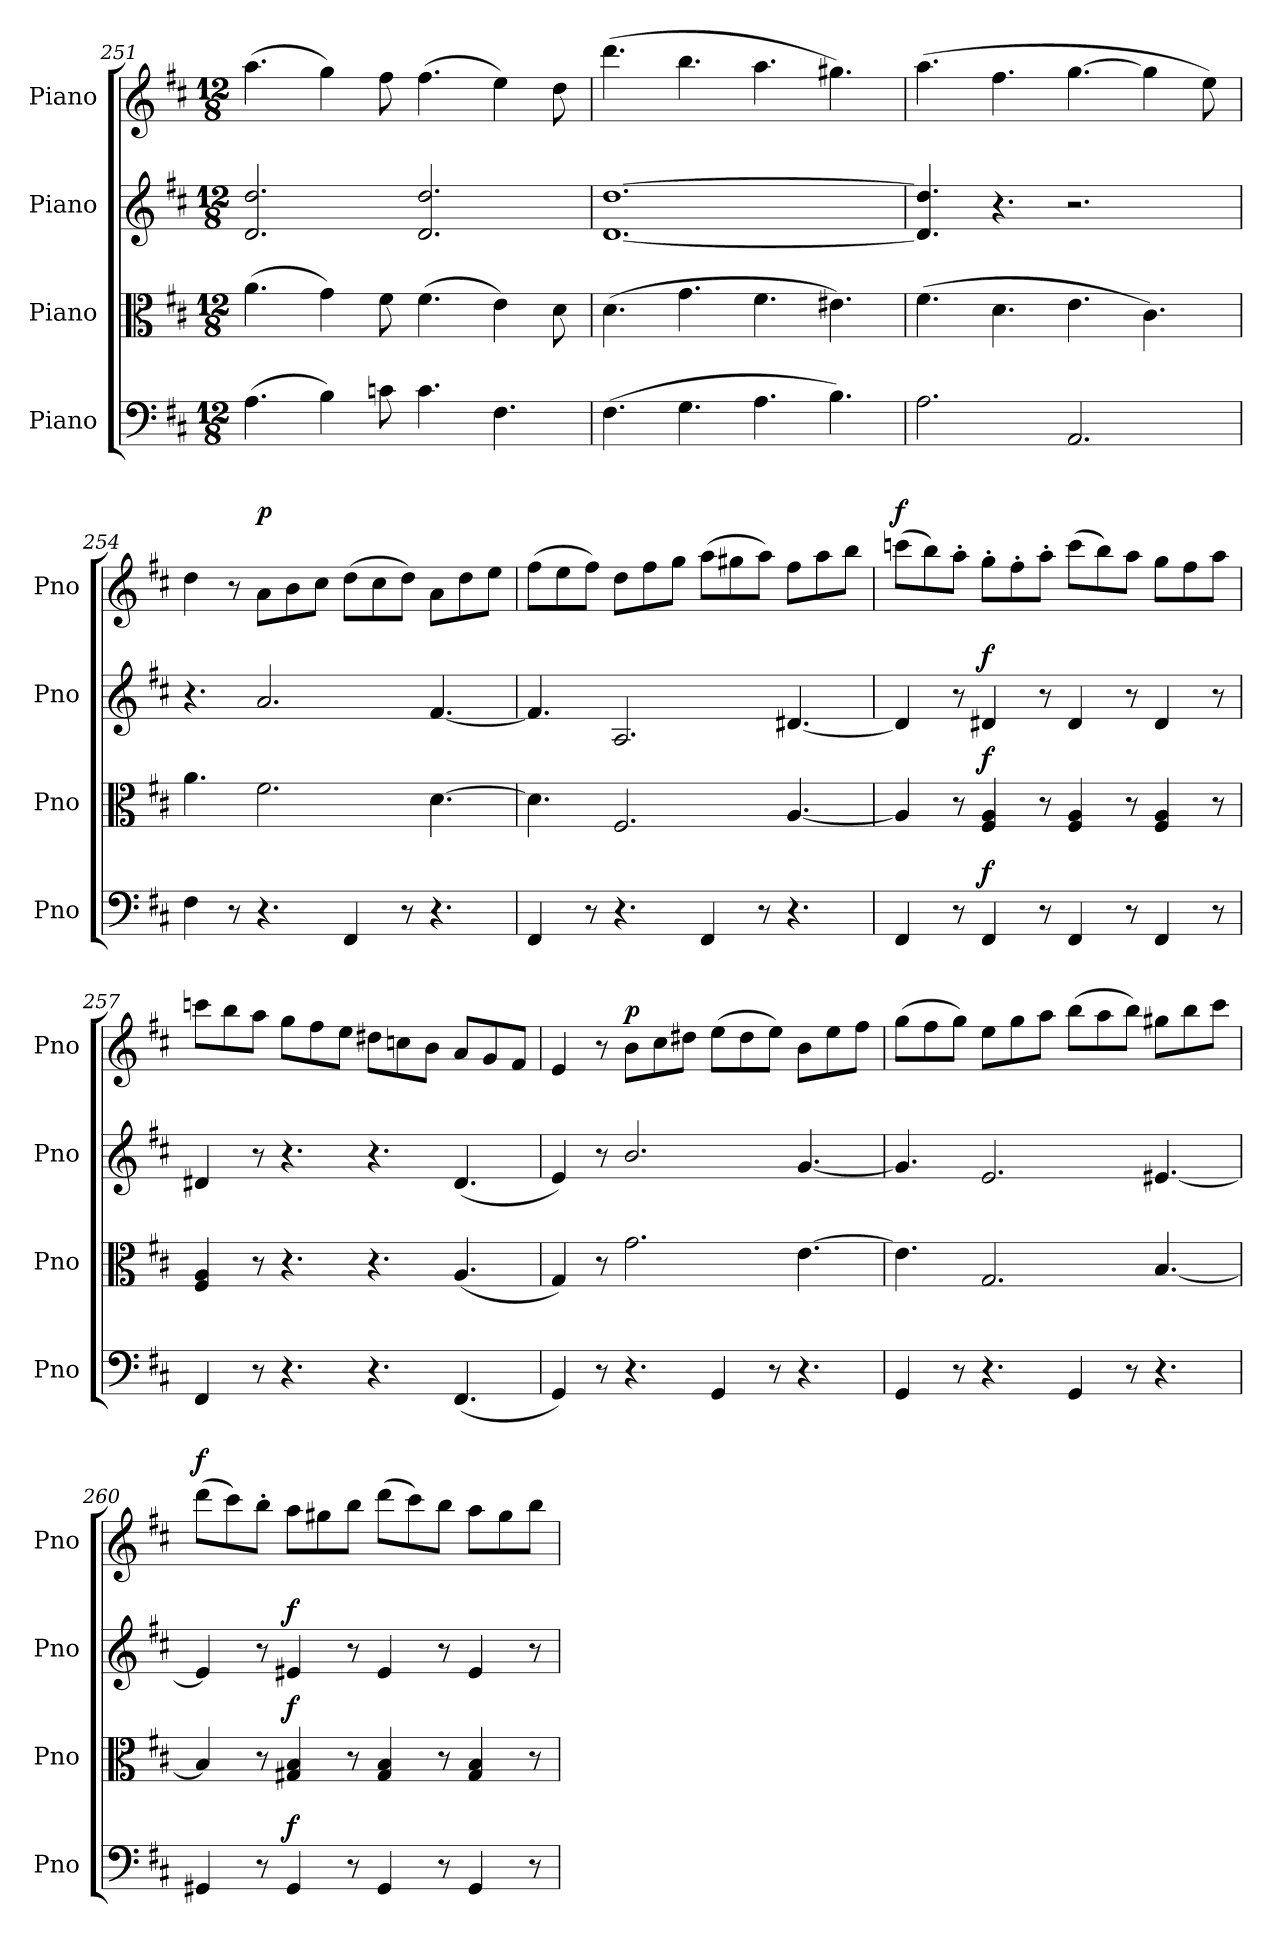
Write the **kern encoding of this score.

**kern	**dynam	**kern	**dynam	**kern	**dynam	**kern	**dynam
*part4	*part4	*part3	*part3	*part2	*part2	*part1	*part1
*staff4	*staff4	*staff3	*staff3	*staff2	*staff2	*staff1	*staff1
*I"Piano	*	*I"Piano	*	*I"Piano	*	*I"Piano	*
*I'Pno	*	*I'Pno	*	*I'Pno	*	*I'Pno	*
!!LO:LB:g=z
*clefF4	*	*clefC3	*	*clefG2	*	*clefG2	*
*k[f#c#]	*	*k[f#c#]	*	*k[f#c#]	*	*k[f#c#]	*
*M12/8	*	*M12/8	*	*M12/8	*	*M12/8	*
=251	=251	=251	=251	=251	=251	=251	=251
(4.A\	.	(4.a\	.	2.d/ 2.dd/	.	(4.aa\	.
4B\)	.	4g\)	.	.	.	4gg\)	.
8cn\	.	8f#\	.	.	.	8ff#\	.
4.c\	.	(4.f#\	.	2.d/ 2.dd/	.	(4.ff#\	.
4.F#\	.	4e\)	.	.	.	4ee\)	.
.	.	8d\	.	.	.	8dd\	.
=252	=252	=252	=252	=252	=252	=252	=252
(4.F#\	.	(4.d\	.	[1.d [1.dd	.	(4.ddd\	.
4.G\	.	4.g\	.	.	.	4.bb\	.
4.A\	.	4.f#\	.	.	.	4.aa\	.
4.B\)	.	4.e#X\)	.	.	.	4.gg#X\)	.
=253	=253	=253	=253	=253	=253	=253	=253
2.A\	.	(4.f#\	.	4.d/] 4.dd/]	.	(4.aa\	.
.	.	4.d\	.	4.r	.	4.ff#\	.
2.AA/	.	4.e\	.	2.r	.	[4.gg\	.
.	.	4.c#\)	.	.	.	4gg\]	.
.	.	.	.	.	.	8ee\)	.
=254	=254	=254	=254	=254	=254	=254	=254
4F#\	.	4.a\	.	4.r	.	4dd\	.
8r	.	.	.	.	.	8r	.
!	!	!	!	!	!	!	!LO:DY:a
4.r	.	2.f#\	.	2.a/	.	8a\L	p
.	.	.	.	.	.	8b\	.
.	.	.	.	.	.	8cc#\J	.
4FF#/	.	.	.	.	.	(8dd\L	.
.	.	.	.	.	.	8cc#\	.
8r	.	.	.	.	.	8dd\J)	.
4.r	.	[4.d\	.	[4.f#/	.	8a\L	.
.	.	.	.	.	.	8dd\	.
.	.	.	.	.	.	8ee\J	.
=255	=255	=255	=255	=255	=255	=255	=255
4FF#/	.	4.d\]	.	4.f#/]	.	(8ff#\L	.
.	.	.	.	.	.	8ee\	.
8r	.	.	.	.	.	8ff#\J)	.
4.r	.	2.F#/	.	2.A/	.	8dd\L	.
.	.	.	.	.	.	8ff#\	.
.	.	.	.	.	.	8gg\J	.
4FF#/	.	.	.	.	.	(8aa\L	.
.	.	.	.	.	.	8gg#X\	.
8r	.	.	.	.	.	8aa\J)	.
4.r	.	[4.A/	.	[4.d#X/	.	8ff#\L	.
.	.	.	.	.	.	8aa\	.
.	.	.	.	.	.	8bb\J	.
=256	=256	=256	=256	=256	=256	=256	=256
!	!	!	!	!	!	!	!LO:DY:a
4FF#/	.	4A/]	.	4d#/]	.	(8cccn\L	f
.	.	.	.	.	.	8bb\)	.
8r	.	8r	.	8r	.	8aa'\J	.
!	!LO:DY:a	!	!LO:DY:a	!	!LO:DY:a	!	!
4FF#/	f	4F#/ 4A/	f	4d#X/	f	8gg'\L	.
.	.	.	.	.	.	8ff#'\	.
8r	.	8r	.	8r	.	8aa'\J	.
4FF#/	.	4F#/ 4A/	.	4d#/	.	(8ccc\L	.
.	.	.	.	.	.	8bb\)	.
8r	.	8r	.	8r	.	8aa\J	.
4FF#/	.	4F#/ 4A/	.	4d#/	.	8gg\L	.
.	.	.	.	.	.	8ff#\	.
8r	.	8r	.	8r	.	8aa\J	.
=257	=257	=257	=257	=257	=257	=257	=257
4FF#/	.	4F#/ 4A/	.	4d#X/	.	8cccn\L	.
.	.	.	.	.	.	8bb\	.
8r	.	8r	.	8r	.	8aa\J	.
4.r	.	4.r	.	4.r	.	8gg\L	.
.	.	.	.	.	.	8ff#\	.
.	.	.	.	.	.	8ee\J	.
4.r	.	4.r	.	4.r	.	8dd#X\L	.
.	.	.	.	.	.	8ccn\	.
.	.	.	.	.	.	8b\J	.
(4.FF#/	.	(4.A/	.	(4.d#/	.	8a/L	.
.	.	.	.	.	.	8g/	.
.	.	.	.	.	.	8f#/J	.
!!LO:LB:g=z
=258	=258	=258	=258	=258	=258	=258	=258
4GG/)	.	4G/)	.	4e/)	.	4e/	.
8r	.	8r	.	8r	.	8r	.
!	!	!	!	!	!	!	!LO:DY:a
4.r	.	2.g\	.	2.b/	.	8b\L	p
.	.	.	.	.	.	8cc#\	.
.	.	.	.	.	.	8dd#X\J	.
4GG/	.	.	.	.	.	(8ee\L	.
.	.	.	.	.	.	8dd#\	.
8r	.	.	.	.	.	8ee\J)	.
4.r	.	[4.e\	.	[4.g/	.	8b\L	.
.	.	.	.	.	.	8ee\	.
.	.	.	.	.	.	8ff#\J	.
=259	=259	=259	=259	=259	=259	=259	=259
4GG/	.	4.e\]	.	4.g/]	.	(8gg\L	.
.	.	.	.	.	.	8ff#\	.
8r	.	.	.	.	.	8gg\J)	.
4.r	.	2.G/	.	2.e/	.	8ee\L	.
.	.	.	.	.	.	8gg\	.
.	.	.	.	.	.	8aa\J	.
4GG/	.	.	.	.	.	(8bb\L	.
.	.	.	.	.	.	8aa\	.
8r	.	.	.	.	.	8bb\J)	.
4.r	.	[4.B/	.	[4.e#X/	.	8gg#X\L	.
.	.	.	.	.	.	8bb\	.
.	.	.	.	.	.	8ccc#\J	.
=260	=260	=260	=260	=260	=260	=260	=260
!	!	!	!	!	!	!	!LO:DY:a
4GG#X/	.	4B/]	.	4e#/]	.	(8ddd\L	f
.	.	.	.	.	.	8ccc#\)	.
8r	.	8r	.	8r	.	8bb'\J	.
!	!LO:DY:a	!	!LO:DY:a	!	!LO:DY:a	!	!
4GG#/	f	4G#X/ 4B/	f	4e#X/	f	8aa\L	.
.	.	.	.	.	.	8gg#X\	.
8r	.	8r	.	8r	.	8bb\J	.
4GG#/	.	4G#/ 4B/	.	4e#/	.	(8ddd\L	.
.	.	.	.	.	.	8ccc#\)	.
8r	.	8r	.	8r	.	8bb\J	.
4GG#/	.	4G#/ 4B/	.	4e#/	.	8aa\L	.
.	.	.	.	.	.	8gg#\	.
8r	.	8r	.	8r	.	8bb\J	.
=	=	=	=	=	=	=	=
*-	*-	*-	*-	*-	*-	*-	*-
